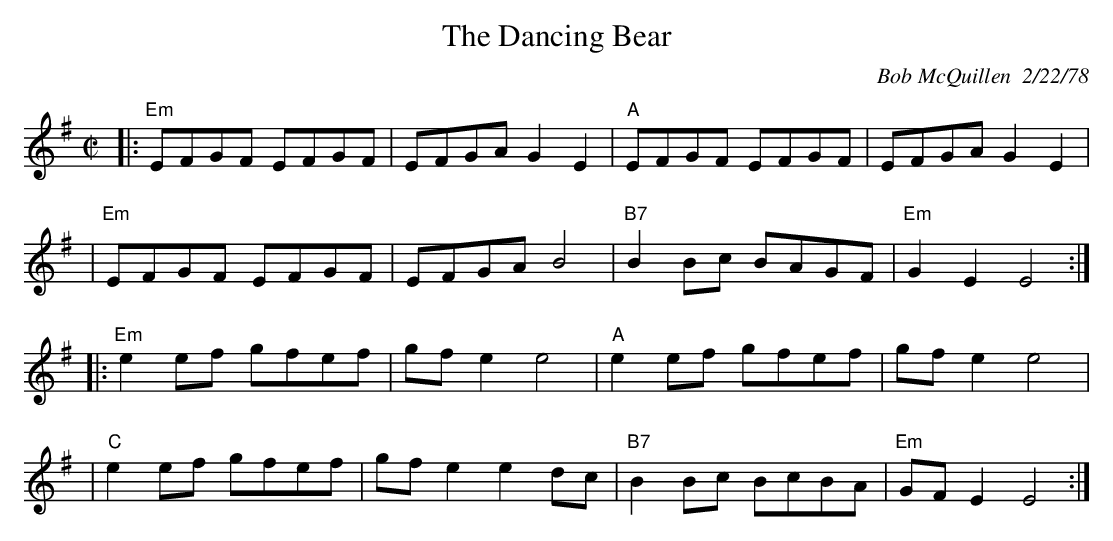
X:1
T: Dancing Bear, The
C: Bob McQuillen  2/22/78
M: C|
L: 1/8
K:Em
|: "Em"EFGF EFGF | EFGA G2E2 |  "A"EFGF EFGF |     EFGA G2E2 |
|  "Em"EFGF EFGF | EFGA B4   | "B7"B2Bc BAGF | "Em"G2E2 E4  :|
|: "Em"e2ef gfef | gfe2 e4   |  "A"e2ef gfef |     gfe2 e4   |
|   "C"e2ef gfef | gfe2 e2dc | "B7"B2Bc BcBA | "Em"GFE2 E4  :|
